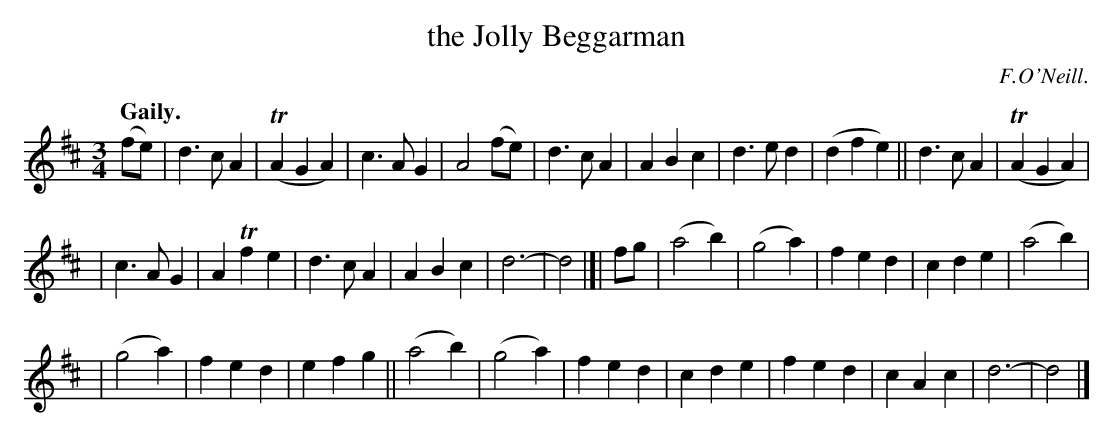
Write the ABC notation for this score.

X:1
T: the Jolly Beggarman
O: F.O'Neill.
Q: "Gaily."
M: 3/4
L: 1/4
K: D
(f/e/) | d>cA | (TAGA) | c>AG | A2(f/e/) | d>cA | ABc | d>ed | (dfe) || d>cA | (TAGA) |
| c>AG | ATfe | d>cA | ABc | d3- | d2 |]| f/g/ | (a2b) | (g2a) | fed | cde | (a2b) |
| (g2a) | fed | efg || (a2b) | (g2a) | fed | cde | fed | cAc | d3- | d2 |]
